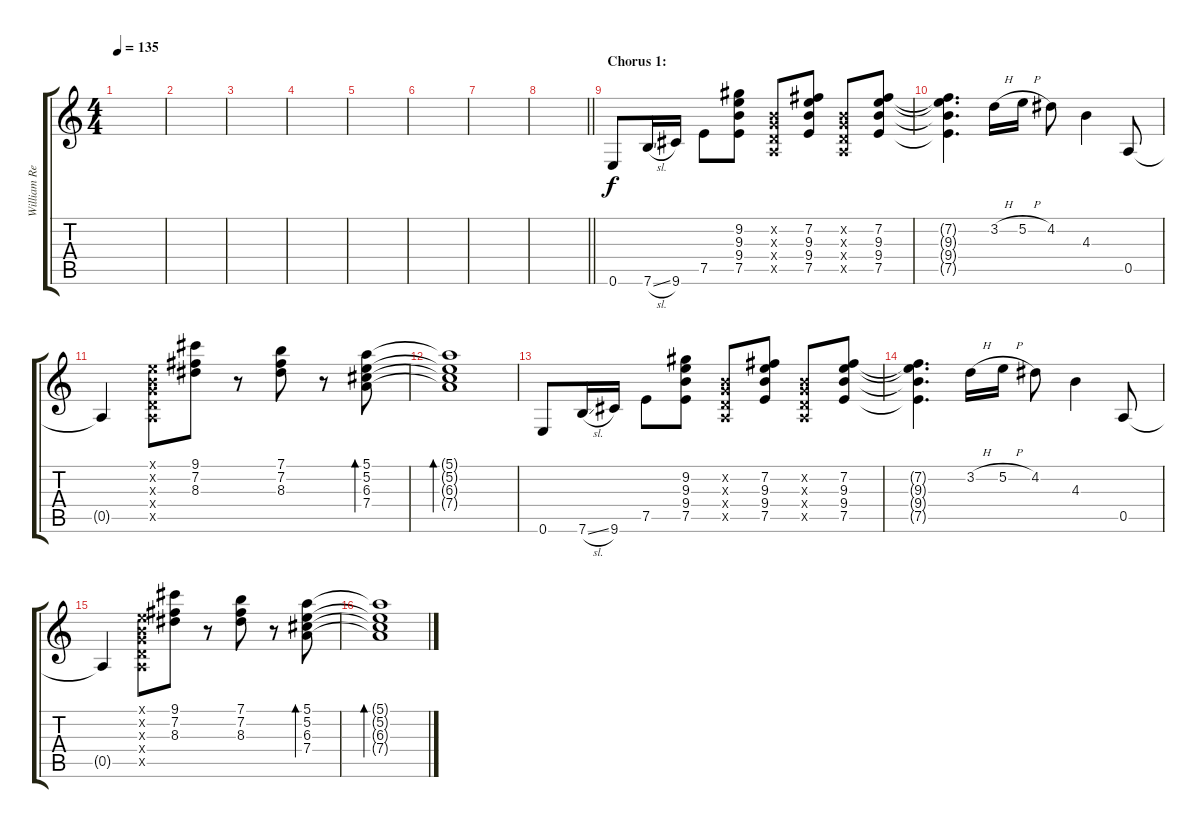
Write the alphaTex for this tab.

\track ("William Rees (Lead Guitar)" "William Re") {instrument electricguitarclean}
\staff {score tabs}
\tuning (E4 B3 G3 D3 A2 E2) {hide}
\ts (4 4)
\tempo 135
\clef g2
\ks c
|
|
|
|
|
|
|
\barLineRight lightlight
|
\section ("" "Chorus 1:")
0.6.8 7.6{sl}.16 9.6.16 7.5.8 (9.2 9.3 9.4 7.5).8 (0.2{x} 0.3{x} 0.4{x} 0.5{x}).8 (7.2 9.3 9.4 7.5).8 (0.2{x} 0.3{x} 0.4{x} 0.5{x}).8 (7.2 9.3 9.4 7.5).8 |
(7.2{t} 9.3{t} 9.4{t} 7.5{t}).4{d} 3.2{h}.16 5.2{h}.16 4.2.8 4.3.4 0.5.8 |
0.5{t}.4 (0.1{x} 0.2{x} 0.3{x} 0.4{x} 0.5{x}).8 (9.1 7.2 8.3).8 r.8 (7.1 7.2 8.3).8 r.8 (5.1 5.2 6.3 7.4).8{bd 240} |
(5.1{t} 5.2{t} 6.3{t} 7.4{t}).1{bd 120} |
0.6.8 7.6{sl}.16 9.6.16 7.5.8 (9.2 9.3 9.4 7.5).8 (0.2{x} 0.3{x} 0.4{x} 0.5{x}).8 (7.2 9.3 9.4 7.5).8 (0.2{x} 0.3{x} 0.4{x} 0.5{x}).8 (7.2 9.3 9.4 7.5).8 |
(7.2{t} 9.3{t} 9.4{t} 7.5{t}).4{d} 3.2{h}.16 5.2{h}.16 4.2.8 4.3.4 0.5.8 |
0.5{t}.4 (0.1{x} 0.2{x} 0.3{x} 0.4{x} 0.5{x}).8 (9.1 7.2 8.3).8 r.8 (7.1 7.2 8.3).8 r.8 (5.1 5.2 6.3 7.4).8{bd 240} |
(5.1{t} 5.2{t} 6.3{t} 7.4{t}).1{bd 120}
